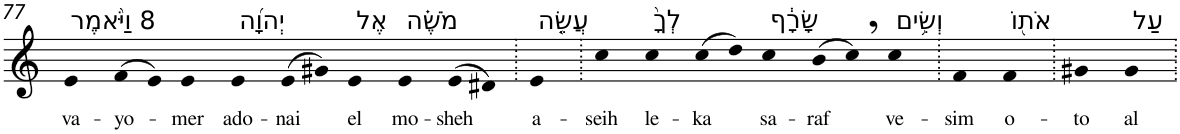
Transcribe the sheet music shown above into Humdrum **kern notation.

**kern	**text
*part1	*part1
*staff1	*staff1
*I"Piano	*
*I'Pno	*
!!LO:PB:g=z
*clefG2	*
*k[]	*
=77	=77
!LO:TX:a:t=8 וַיֹּ֨אמֶר	!
!	!LO:LY:b
4e	va-
!	!LO:LY:b
(>8f	-yo-
8e)	.
!	!LO:LY:b
4e	-mer
!LO:TX:a:t=יְהוָ֜ה	!
!	!LO:LY:b
4e	ado-
!	!LO:LY:b
(>8e	-nai
8g#X)	.
!LO:TX:a:t=אֶל	!
!	!LO:LY:b
4e	el
!LO:TX:a:t=מֹשֶׁ֗ה	!
!	!LO:LY:b
4e	mo-
!	!LO:LY:b
(>8e	-sheh
8d#X)	.
=78.	=78.
!LO:TX:a:t=עֲשֵׂ֤ה	!
!	!LO:LY:b
4e	a-
=79.	=79.
!	!LO:LY:b
4cc	-seih
!LO:TX:a:t=לְךָ֙	!
!	!LO:LY:b
4cc	le-
!	!LO:LY:b
(>8cc	-ka
8dd)	.
!LO:TX:a:t=שָׂרָ֔ף	!
!	!LO:LY:b
4cc	sa-
!	!LO:LY:b
(>8b	-raf
8cc,)	.
!LO:TX:a:t=וְשִׂ֥ים	!
!	!LO:LY:b
4cc	ve-
=80.	=80.
!	!LO:LY:b
4f	-sim
!LO:TX:a:t=אֹת֖וֹ	!
!	!LO:LY:b
4f	o-
=81.	=81.
!	!LO:LY:b
4g#X	-to
!LO:TX:a:t=עַל	!
!	!LO:LY:b
4g#	al
=.	=.
*-	*-
